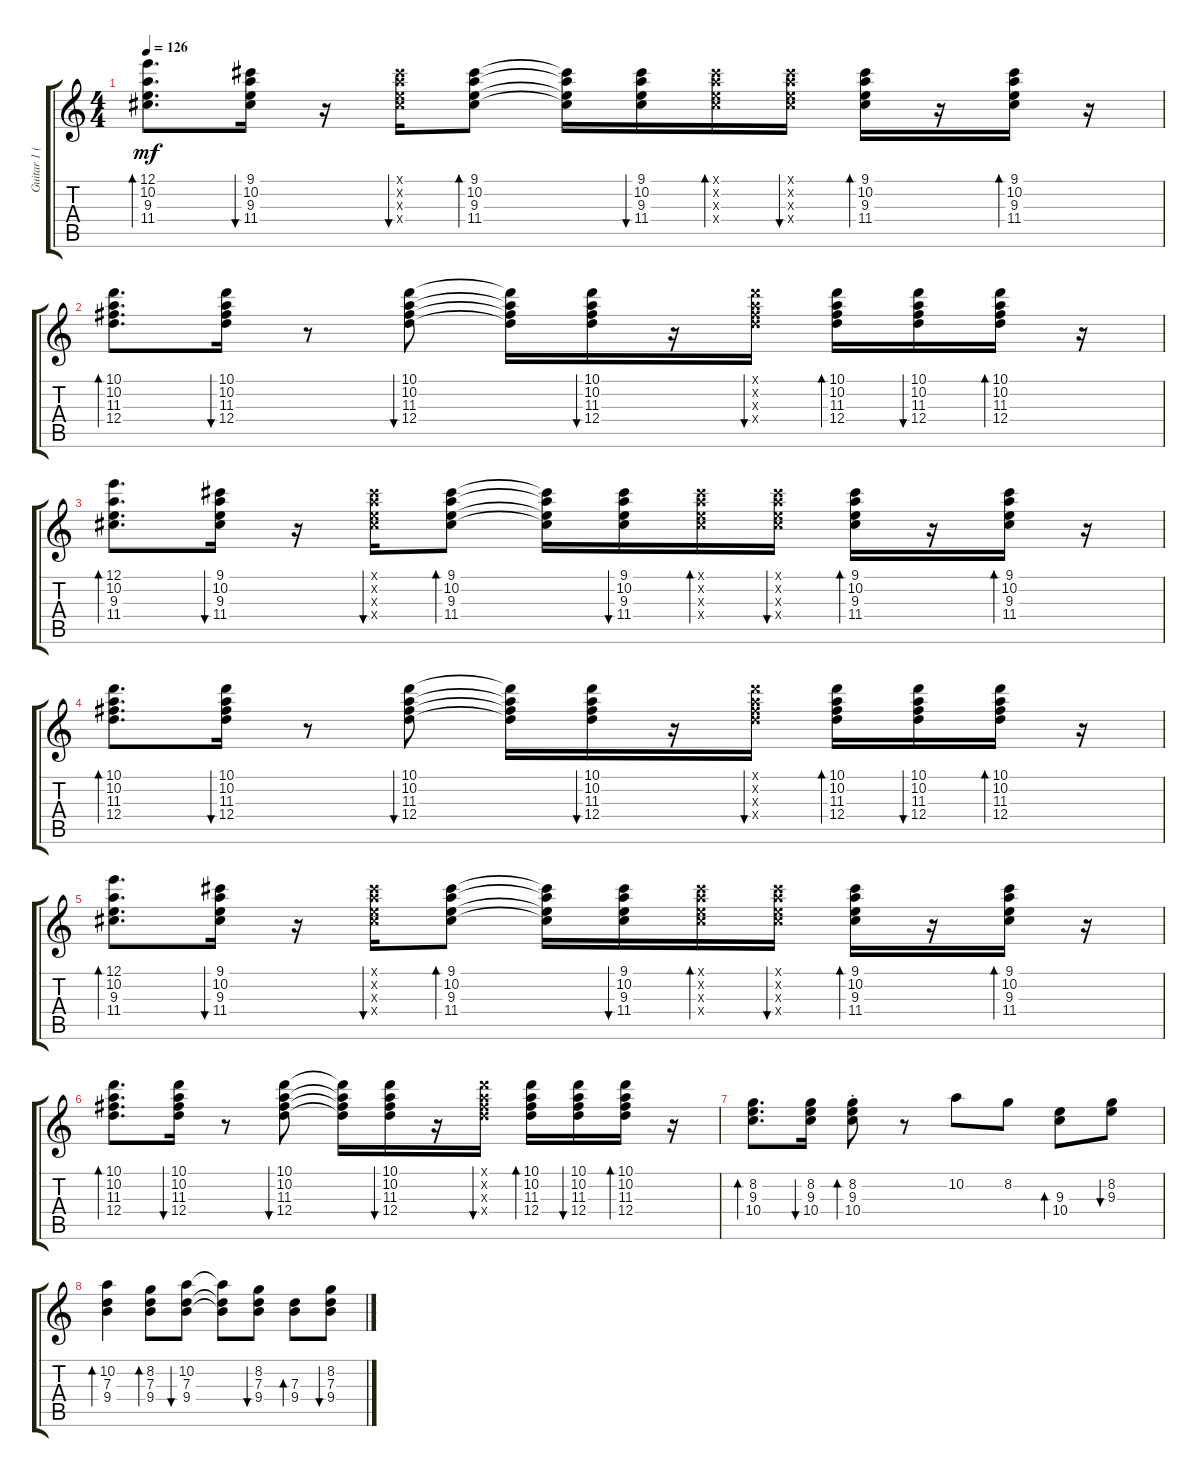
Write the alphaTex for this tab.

\track ("Guitar 1 (Jesse Ed Davis)" "Guitar 1 (") {instrument electricguitarjazz}
\staff {score tabs}
\tuning (E4 B3 G3 D3 A2 E2) {hide}
\ts (4 4)
\tempo 126
\clef g2
\ks c
(12.1 10.2 9.3 11.4).8{d bd 60 dy mf} (9.1 10.2 9.3 11.4).16{bu 60} r.16 (9.1{x} 10.2{x} 9.3{x} 11.4{x}).16{bu 60} (9.1 10.2 9.3 11.4).8{bd 60} (9.1{t} 10.2{t} 9.3{t} 11.4{t}).16 (9.1 10.2 9.3 11.4).16{bu 60} (9.1{x} 10.2{x} 9.3{x} 11.4{x}).16{bd 60} (9.1{x} 10.2{x} 9.3{x} 11.4{x}).16{bu 60} (9.1 10.2 9.3 11.4).16{bd 60} r.16 (9.1 10.2 9.3 11.4).16{bd 60} r.16 |
(10.1 10.2 11.3 12.4).8{d bd 60} (10.1 10.2 11.3 12.4).16{bu 60} r.8 (10.1 10.2 11.3 12.4).8{bu 60} (10.1{t} 10.2{t} 11.3{t} 12.4{t}).16 (10.1 10.2 11.3 12.4).16{bu 60} r.16 (10.1{x} 10.2{x} 11.3{x} 12.4{x}).16{bu 60} (10.1 10.2 11.3 12.4).16{bd 60} (10.1 10.2 11.3 12.4).16{bu 60} (10.1 10.2 11.3 12.4).16{bd 60} r.16 |
(12.1 10.2 9.3 11.4).8{d bd 60} (9.1 10.2 9.3 11.4).16{bu 60} r.16 (9.1{x} 10.2{x} 9.3{x} 11.4{x}).16{bu 60} (9.1 10.2 9.3 11.4).8{bd 60} (9.1{t} 10.2{t} 9.3{t} 11.4{t}).16 (9.1 10.2 9.3 11.4).16{bu 60} (9.1{x} 10.2{x} 9.3{x} 11.4{x}).16{bd 60} (9.1{x} 10.2{x} 9.3{x} 11.4{x}).16{bu 60} (9.1 10.2 9.3 11.4).16{bd 60} r.16 (9.1 10.2 9.3 11.4).16{bd 60} r.16 |
(10.1 10.2 11.3 12.4).8{d bd 60} (10.1 10.2 11.3 12.4).16{bu 60} r.8 (10.1 10.2 11.3 12.4).8{bu 60} (10.1{t} 10.2{t} 11.3{t} 12.4{t}).16 (10.1 10.2 11.3 12.4).16{bu 60} r.16 (10.1{x} 10.2{x} 11.3{x} 12.4{x}).16{bu 60} (10.1 10.2 11.3 12.4).16{bd 60} (10.1 10.2 11.3 12.4).16{bu 60} (10.1 10.2 11.3 12.4).16{bd 60} r.16 |
(12.1 10.2 9.3 11.4).8{d bd 60} (9.1 10.2 9.3 11.4).16{bu 60} r.16 (9.1{x} 10.2{x} 9.3{x} 11.4{x}).16{bu 60} (9.1 10.2 9.3 11.4).8{bd 60} (9.1{t} 10.2{t} 9.3{t} 11.4{t}).16 (9.1 10.2 9.3 11.4).16{bu 60} (9.1{x} 10.2{x} 9.3{x} 11.4{x}).16{bd 60} (9.1{x} 10.2{x} 9.3{x} 11.4{x}).16{bu 60} (9.1 10.2 9.3 11.4).16{bd 60} r.16 (9.1 10.2 9.3 11.4).16{bd 60} r.16 |
(10.1 10.2 11.3 12.4).8{d bd 60} (10.1 10.2 11.3 12.4).16{bu 60} r.8 (10.1 10.2 11.3 12.4).8{bu 60} (10.1{t} 10.2{t} 11.3{t} 12.4{t}).16 (10.1 10.2 11.3 12.4).16{bu 60} r.16 (10.1{x} 10.2{x} 11.3{x} 12.4{x}).16{bu 60} (10.1 10.2 11.3 12.4).16{bd 60} (10.1 10.2 11.3 12.4).16{bu 60} (10.1 10.2 11.3 12.4).16{bd 60} r.16 |
(8.2 9.3 10.4).8{d bd 60} (8.2 9.3 10.4).16{bu 60} (8.2{st} 9.3{st} 10.4{st}).8{bd 60} r.8 10.2.8 8.2.8 (9.3 10.4).8{bd 60} (8.2 9.3).8{bu 60} |
(10.2 7.3 9.4).4{bd 60} (8.2 7.3 9.4).8{bd 60} (10.2 7.3 9.4).8{bu 60} (10.2{t} 7.3{t} 9.4{t}).8 (8.2 7.3 9.4).8{bu 60} (7.3 9.4).8{bd 60} (8.2 7.3 9.4).8{bu 60}
